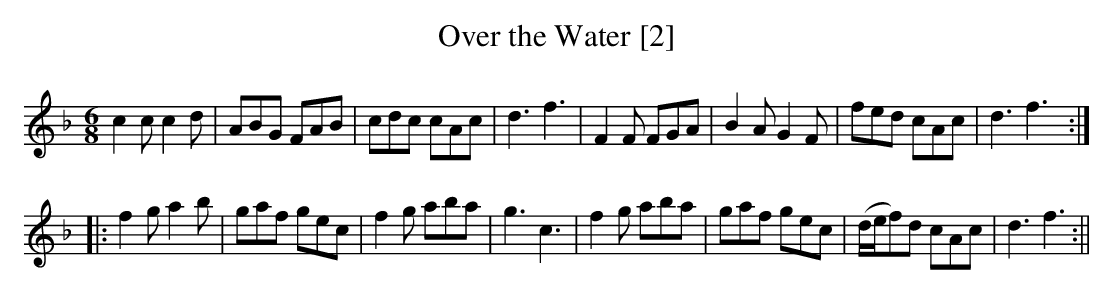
X:1
T:Over the Water [2]
M:6/8
L:1/8
K:F
c2c c2d|ABG FAB|cdc cAc|d3 f3|F2F FGA|B2A G2F|fed cAc|d3 f3:|
|:f2g a2b|gaf gec|f2g aba|g3 c3|f2g aba|gaf gec|(d/e/f)d cAc|d3 f3:||
